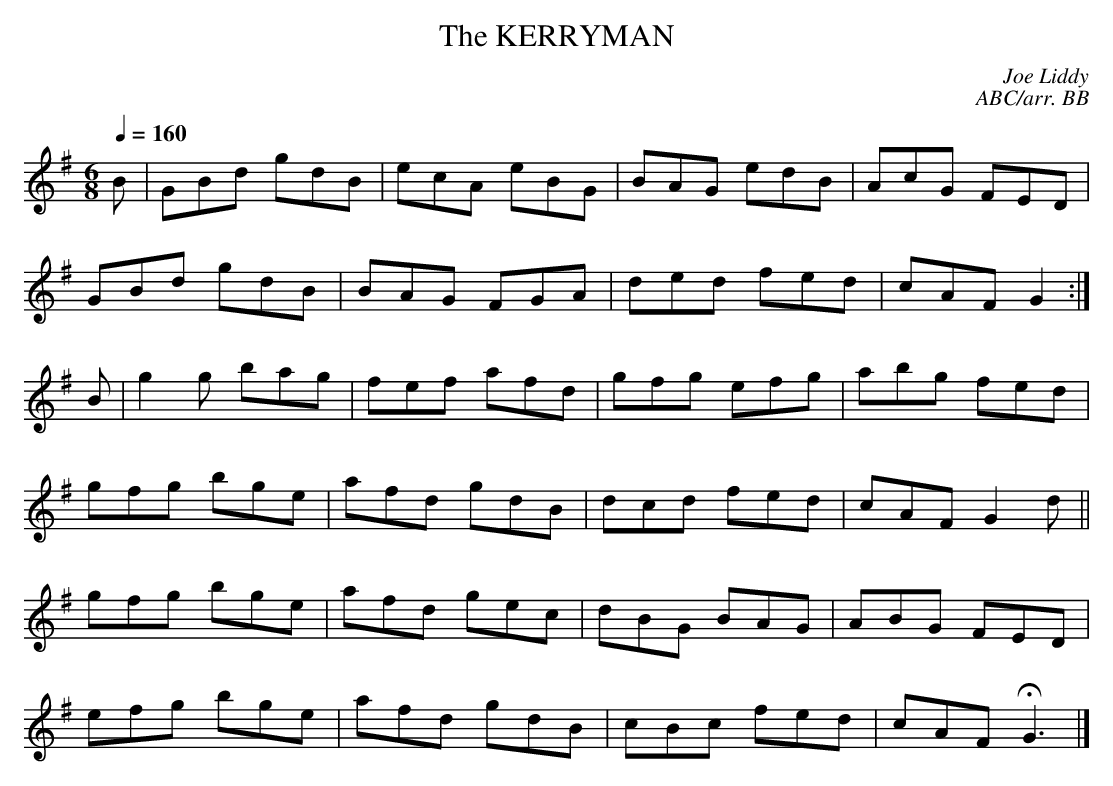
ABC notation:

X:1
T:KERRYMAN, The
C:Joe Liddy
C:ABC/arr. BB
Q:1/4=160
M:6/8
K:G
B|GBd gdB|ecA eBG|BAG edB|AcG FED |
GBd gdB|BAG FGA|ded fed|cAF G2 :|
B|g2g bag|fef afd|gfg efg|abg fed |
gfg bge|afd gdB|dcd fed|cAF G2d ||
gfg bge|afd gec|dBG BAG|ABG FED |
efg bge|afd gdB|cBc fed|cAF HG3 |]
